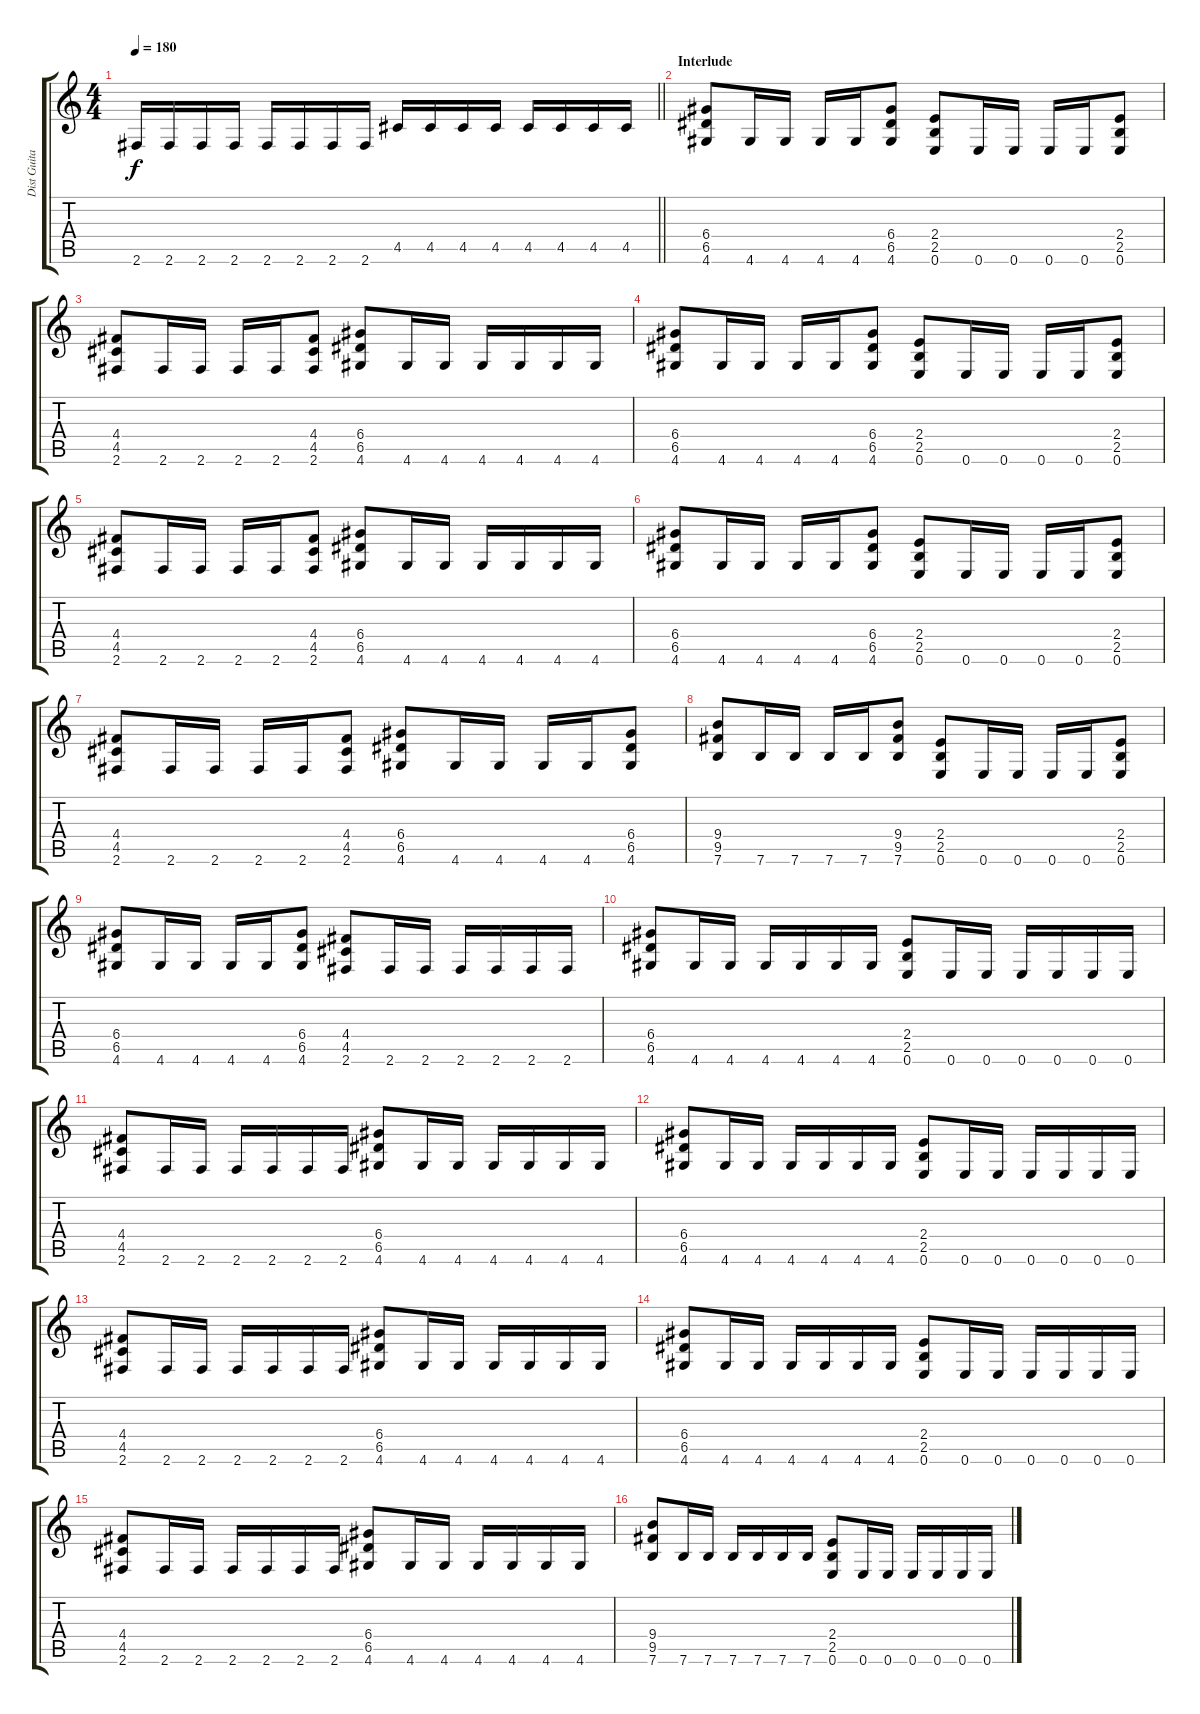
\track ("Dist Guitar 2" "Dist Guita") {instrument distortionguitar}
\staff {score tabs}
\tuning (E4 B3 G3 D3 A2 E2) {hide}
\ts (4 4)
\tempo 180
\clef g2
\barLineRight lightlight
\ks c
2.6.16{dy f} 2.6.16 2.6.16 2.6.16 2.6.16 2.6.16 2.6.16 2.6.16 4.5.16 4.5.16 4.5.16 4.5.16 4.5.16 4.5.16 4.5.16 4.5.16 |
\section ("" "Interlude")
(6.4 6.5 4.6).8 4.6.16 4.6.16 4.6.16 4.6.16 (6.4 6.5 4.6).8 (2.4 2.5 0.6).8 0.6.16 0.6.16 0.6.16 0.6.16 (2.4 2.5 0.6).8 |
(4.4 4.5 2.6).8 2.6.16 2.6.16 2.6.16 2.6.16 (4.4 4.5 2.6).8 (6.4 6.5 4.6).8 4.6.16 4.6.16 4.6.16 4.6.16 4.6.16 4.6.16 |
(6.4 6.5 4.6).8 4.6.16 4.6.16 4.6.16 4.6.16 (6.4 6.5 4.6).8 (2.4 2.5 0.6).8 0.6.16 0.6.16 0.6.16 0.6.16 (2.4 2.5 0.6).8 |
(4.4 4.5 2.6).8 2.6.16 2.6.16 2.6.16 2.6.16 (4.4 4.5 2.6).8 (6.4 6.5 4.6).8 4.6.16 4.6.16 4.6.16 4.6.16 4.6.16 4.6.16 |
(6.4 6.5 4.6).8 4.6.16 4.6.16 4.6.16 4.6.16 (6.4 6.5 4.6).8 (2.4 2.5 0.6).8 0.6.16 0.6.16 0.6.16 0.6.16 (2.4 2.5 0.6).8 |
(4.4 4.5 2.6).8 2.6.16 2.6.16 2.6.16 2.6.16 (4.4 4.5 2.6).8 (6.4 6.5 4.6).8 4.6.16 4.6.16 4.6.16 4.6.16 (6.4 6.5 4.6).8 |
(9.4 9.5 7.6).8 7.6.16 7.6.16 7.6.16 7.6.16 (9.4 9.5 7.6).8 (2.4 2.5 0.6).8 0.6.16 0.6.16 0.6.16 0.6.16 (2.4 2.5 0.6).8 |
(6.4 6.5 4.6).8 4.6.16 4.6.16 4.6.16 4.6.16 (6.4 6.5 4.6).8 (4.4 4.5 2.6).8 2.6.16 2.6.16 2.6.16 2.6.16 2.6.16 2.6.16 |
(6.4 6.5 4.6).8 4.6.16 4.6.16 4.6.16 4.6.16 4.6.16 4.6.16 (2.4 2.5 0.6).8 0.6.16 0.6.16 0.6.16 0.6.16 0.6.16 0.6.16 |
(4.4 4.5 2.6).8 2.6.16 2.6.16 2.6.16 2.6.16 2.6.16 2.6.16 (6.4 6.5 4.6).8 4.6.16 4.6.16 4.6.16 4.6.16 4.6.16 4.6.16 |
(6.4 6.5 4.6).8 4.6.16 4.6.16 4.6.16 4.6.16 4.6.16 4.6.16 (2.4 2.5 0.6).8 0.6.16 0.6.16 0.6.16 0.6.16 0.6.16 0.6.16 |
(4.4 4.5 2.6).8 2.6.16 2.6.16 2.6.16 2.6.16 2.6.16 2.6.16 (6.4 6.5 4.6).8 4.6.16 4.6.16 4.6.16 4.6.16 4.6.16 4.6.16 |
(6.4 6.5 4.6).8 4.6.16 4.6.16 4.6.16 4.6.16 4.6.16 4.6.16 (2.4 2.5 0.6).8 0.6.16 0.6.16 0.6.16 0.6.16 0.6.16 0.6.16 |
(4.4 4.5 2.6).8 2.6.16 2.6.16 2.6.16 2.6.16 2.6.16 2.6.16 (6.4 6.5 4.6).8 4.6.16 4.6.16 4.6.16 4.6.16 4.6.16 4.6.16 |
(9.4 9.5 7.6).8 7.6.16 7.6.16 7.6.16 7.6.16 7.6.16 7.6.16 (2.4 2.5 0.6).8 0.6.16 0.6.16 0.6.16 0.6.16 0.6.16 0.6.16
